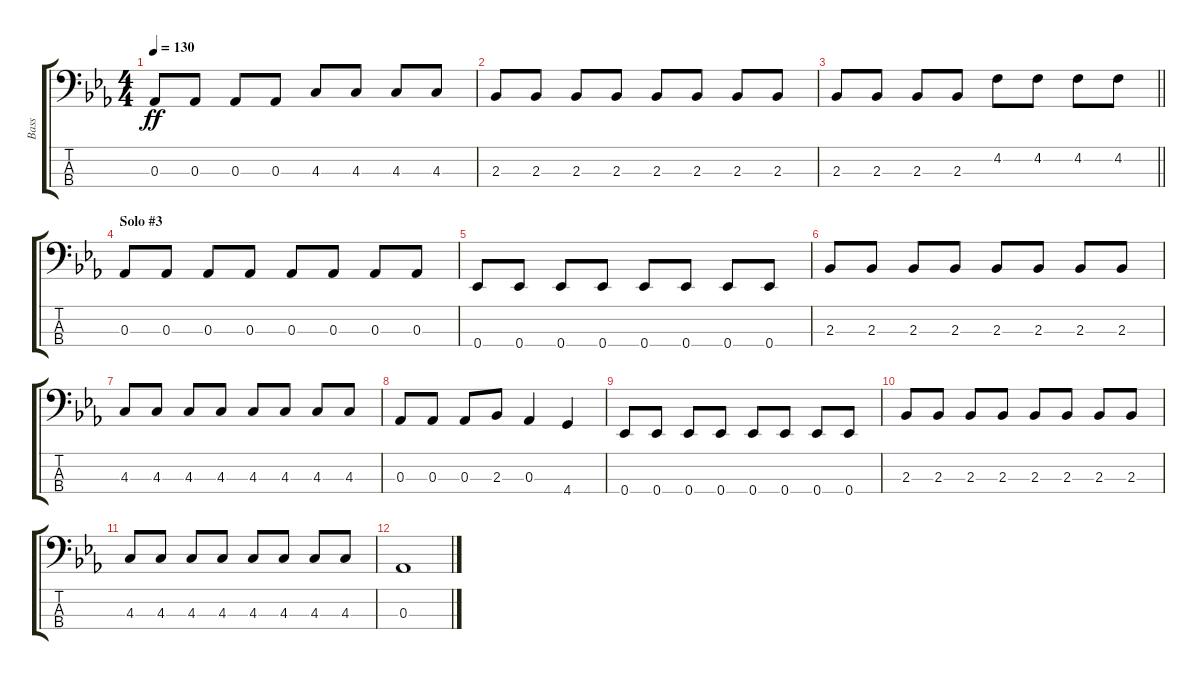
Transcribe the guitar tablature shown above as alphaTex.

\track ("Bass" "Bass") {instrument electricbassfinger}
\staff {score tabs}
\tuning (Gb2 Db2 Ab1 Eb1) {hide}
\ts (4 4)
\tempo 130
\clef f4
\ks eb
0.3.8{dy ff} 0.3.8 0.3.8 0.3.8 4.3.8 4.3.8 4.3.8 4.3.8 |
2.3.8 2.3.8 2.3.8 2.3.8 2.3.8 2.3.8 2.3.8 2.3.8 |
\barLineRight lightlight
2.3.8 2.3.8 2.3.8 2.3.8 4.2.8 4.2.8 4.2.8 4.2.8 |
\section ("" "Solo #3")
0.3.8 0.3.8 0.3.8 0.3.8 0.3.8 0.3.8 0.3.8 0.3.8 |
0.4.8 0.4.8 0.4.8 0.4.8 0.4.8 0.4.8 0.4.8 0.4.8 |
2.3.8 2.3.8 2.3.8 2.3.8 2.3.8 2.3.8 2.3.8 2.3.8 |
4.3.8 4.3.8 4.3.8 4.3.8 4.3.8 4.3.8 4.3.8 4.3.8 |
0.3.8 0.3.8 0.3.8 2.3.8 0.3.4 4.4.4 |
0.4.8 0.4.8 0.4.8 0.4.8 0.4.8 0.4.8 0.4.8 0.4.8 |
2.3.8 2.3.8 2.3.8 2.3.8 2.3.8 2.3.8 2.3.8 2.3.8 |
4.3.8 4.3.8 4.3.8 4.3.8 4.3.8 4.3.8 4.3.8 4.3.8 |
0.3.1
